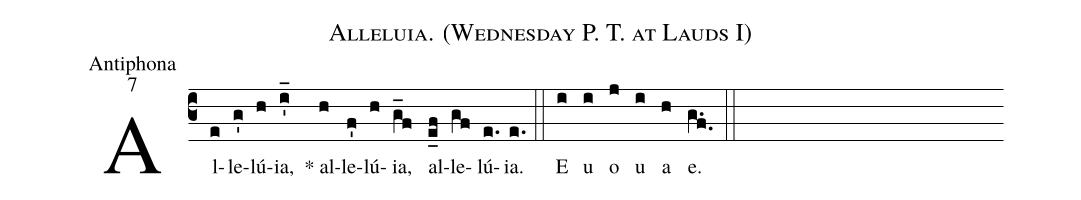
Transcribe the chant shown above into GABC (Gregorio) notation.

name:Alleluia. (Wednesday P. T. at Lauds I);
office-part:Antiphona;
mode:7;
%%
(c3)Al(e)le(g')lú(h)ia,(i_') * al(h)le(f')lú(h)ia,(g_f) al(e_f)le(gf)lú(e.)ia.(e.) (::) E(i) u(i) o(j) u(i) a(h) e.(g.f.) (::)
